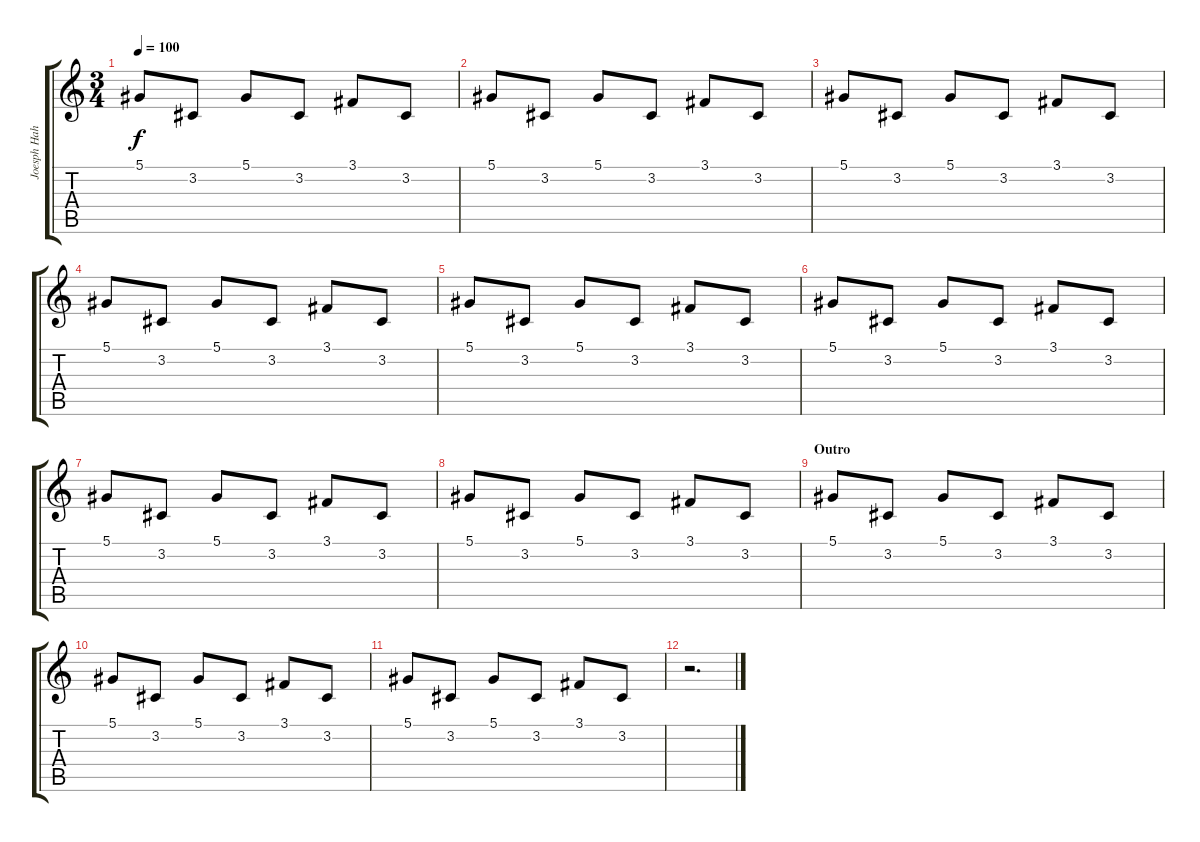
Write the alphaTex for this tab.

\track ("Joesph Hahn" "Joesph Hah") {instrument lead5charang}
\staff {score tabs}
\tuning (Eb4 Bb3 Gb3 Db3 Ab2 Eb2) {hide}
\ts (3 4)
\tempo 100
\clef g2
\ks c
5.1.8{dy f} 3.2.8 5.1.8 3.2.8 3.1.8 3.2.8 |
5.1.8 3.2.8 5.1.8 3.2.8 3.1.8 3.2.8 |
5.1.8 3.2.8 5.1.8 3.2.8 3.1.8 3.2.8 |
5.1.8 3.2.8 5.1.8 3.2.8 3.1.8 3.2.8 |
5.1.8 3.2.8 5.1.8 3.2.8 3.1.8 3.2.8 |
5.1.8 3.2.8 5.1.8 3.2.8 3.1.8 3.2.8 |
5.1.8 3.2.8 5.1.8 3.2.8 3.1.8 3.2.8 |
5.1.8 3.2.8 5.1.8 3.2.8 3.1.8 3.2.8 |
\section ("" "Outro")
5.1.8 3.2.8 5.1.8 3.2.8 3.1.8 3.2.8 |
5.1.8 3.2.8 5.1.8 3.2.8 3.1.8 3.2.8 |
5.1.8 3.2.8 5.1.8 3.2.8 3.1.8 3.2.8 |
r.2{d}
